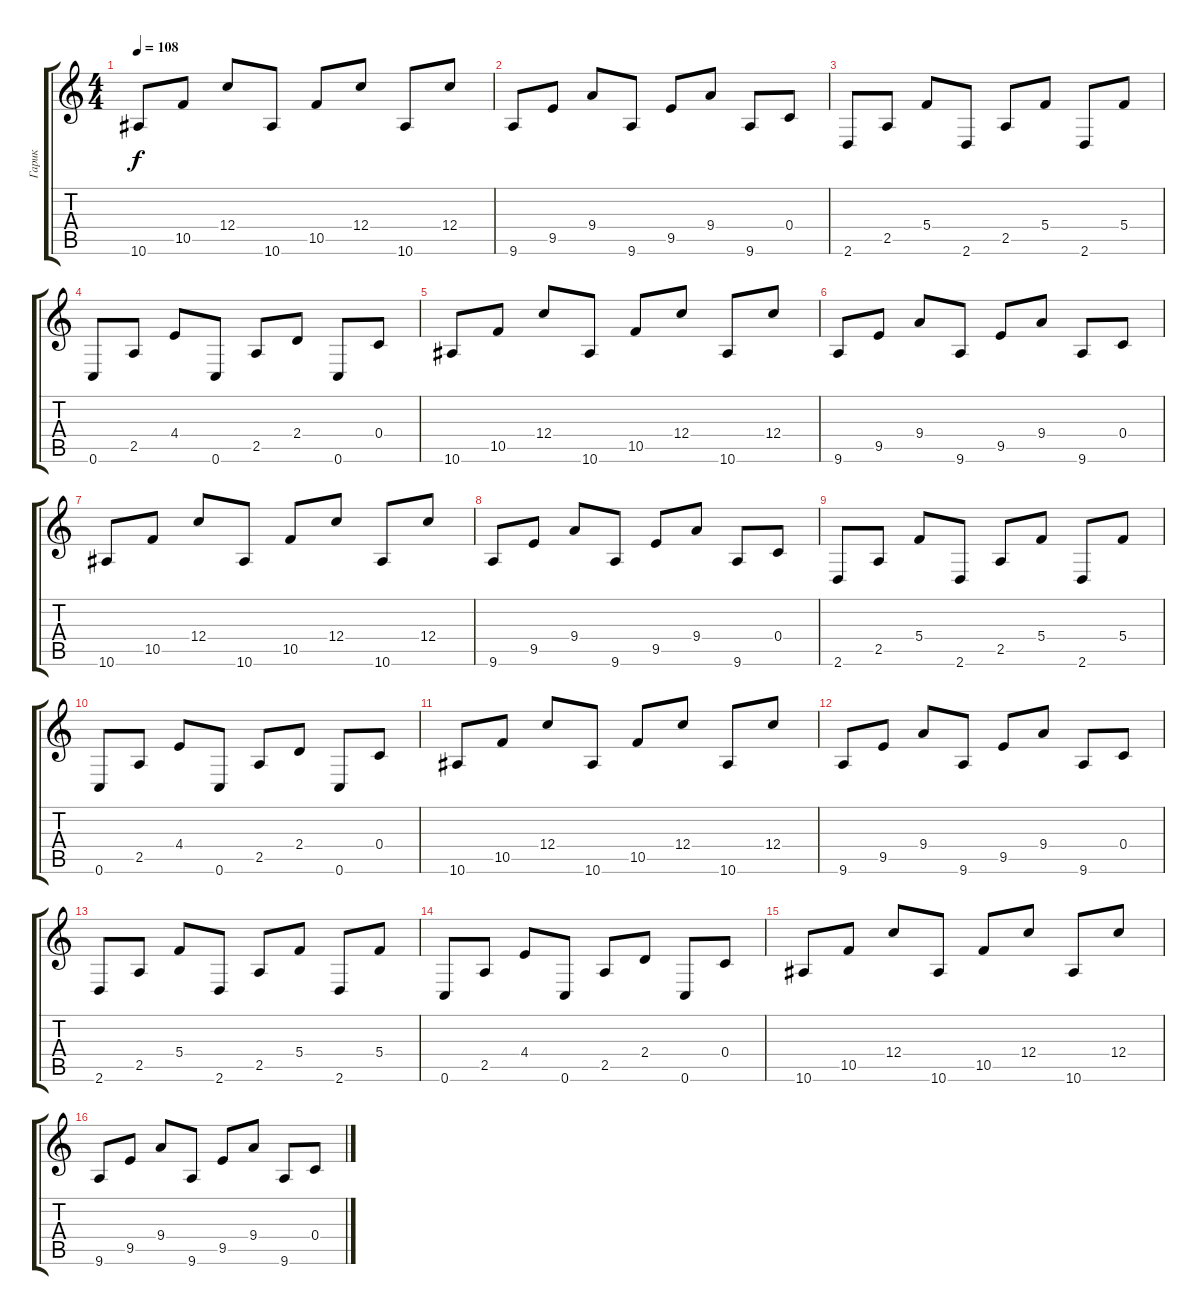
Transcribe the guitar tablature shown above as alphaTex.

\track ("Гарик" "Гарик") {instrument electricguitarclean}
\staff {score tabs}
\tuning (D4 A3 F3 C3 G2 C2) {hide}
\ts (4 4)
\tempo 108
\clef g2
\ks c
10.6.8{dy f} 10.5.8 12.4.8 10.6.8 10.5.8 12.4.8 10.6.8 12.4.8 |
9.6.8 9.5.8 9.4.8 9.6.8 9.5.8 9.4.8 9.6.8 0.4.8 |
2.6.8 2.5.8 5.4.8 2.6.8 2.5.8 5.4.8 2.6.8 5.4.8 |
0.6.8 2.5.8 4.4.8 0.6.8 2.5.8 2.4.8 0.6.8 0.4.8 |
10.6.8 10.5.8 12.4.8 10.6.8 10.5.8 12.4.8 10.6.8 12.4.8 |
9.6.8 9.5.8 9.4.8 9.6.8 9.5.8 9.4.8 9.6.8 0.4.8 |
10.6.8 10.5.8 12.4.8 10.6.8 10.5.8 12.4.8 10.6.8 12.4.8 |
9.6.8 9.5.8 9.4.8 9.6.8 9.5.8 9.4.8 9.6.8 0.4.8 |
2.6.8 2.5.8 5.4.8 2.6.8 2.5.8 5.4.8 2.6.8 5.4.8 |
0.6.8 2.5.8 4.4.8 0.6.8 2.5.8 2.4.8 0.6.8 0.4.8 |
10.6.8 10.5.8 12.4.8 10.6.8 10.5.8 12.4.8 10.6.8 12.4.8 |
9.6.8 9.5.8 9.4.8 9.6.8 9.5.8 9.4.8 9.6.8 0.4.8 |
2.6.8 2.5.8 5.4.8 2.6.8 2.5.8 5.4.8 2.6.8 5.4.8 |
0.6.8 2.5.8 4.4.8 0.6.8 2.5.8 2.4.8 0.6.8 0.4.8 |
10.6.8 10.5.8 12.4.8 10.6.8 10.5.8 12.4.8 10.6.8 12.4.8 |
9.6.8 9.5.8 9.4.8 9.6.8 9.5.8 9.4.8 9.6.8 0.4.8
